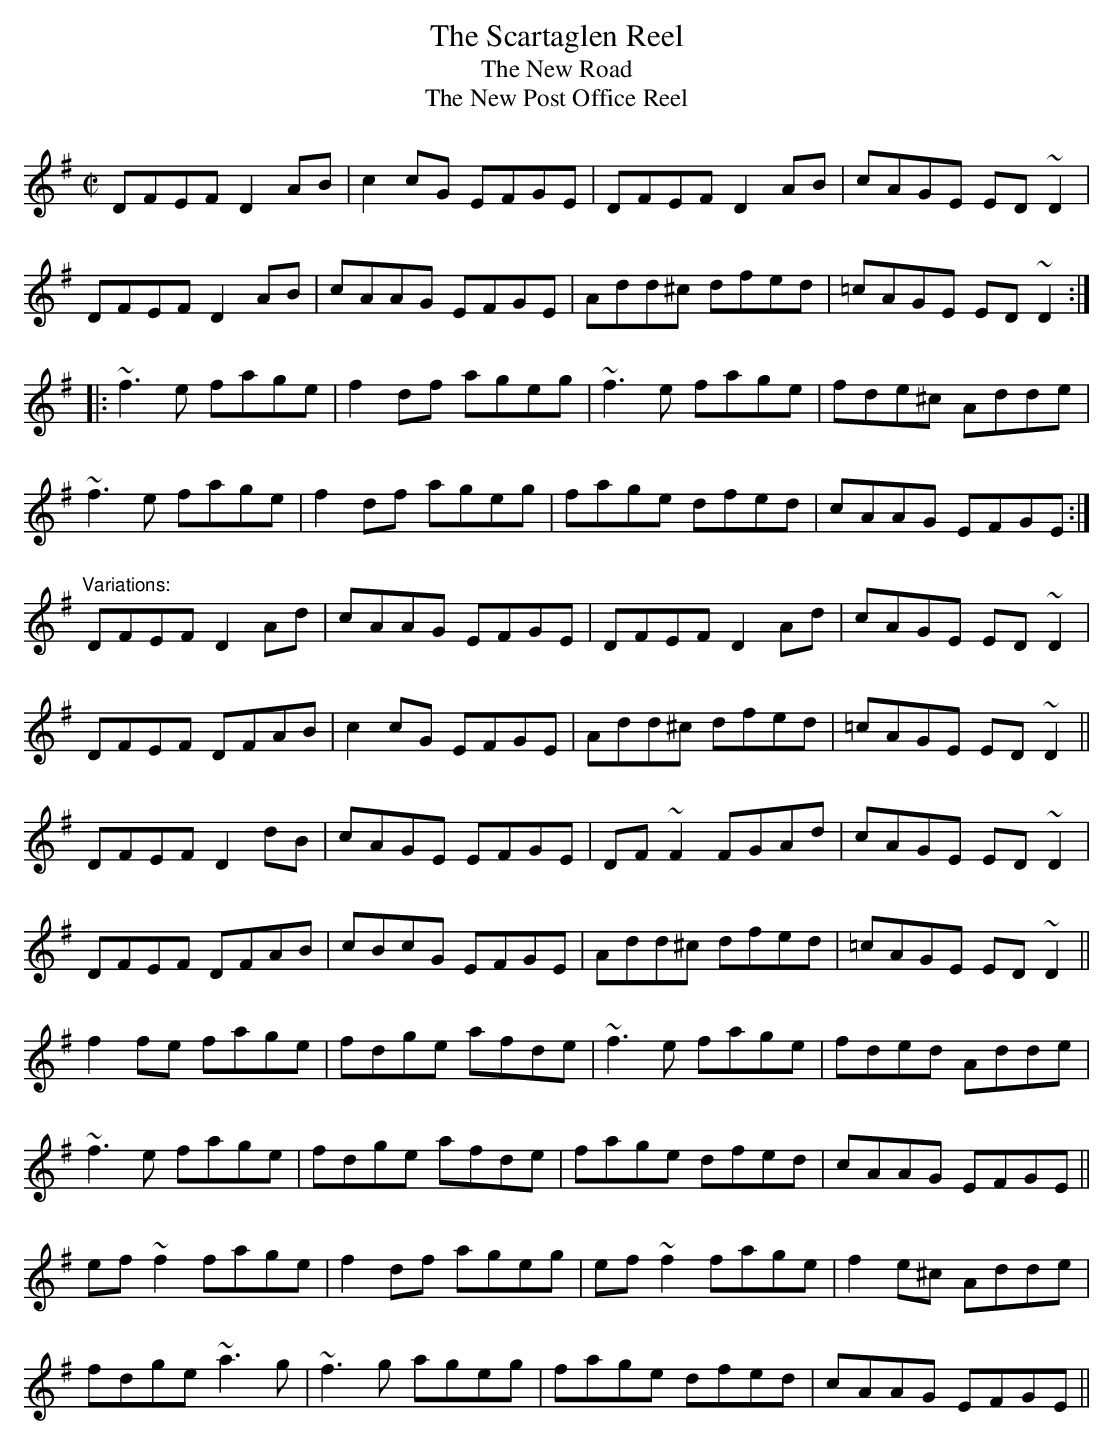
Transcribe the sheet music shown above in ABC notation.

X:1
T:Scartaglen Reel, The
T:New Road, The
T:New Post Office Reel, The
M:C|
K:Dmix
DFEF D2AB|c2cG EFGE|DFEF D2AB|cAGE ED~D2|
DFEF D2AB|cAAG EFGE|Add^c dfed|=cAGE ED~D2:|
|:~f3e fage|f2df ageg|~f3e fage|fde^c Adde|
~f3e fage|f2df ageg|fage dfed|cAAG EFGE:|
"Variations:"
DFEF D2Ad|cAAG EFGE|DFEF D2Ad|cAGE ED~D2|
DFEF DFAB|c2cG EFGE|Add^c dfed|=cAGE ED~D2||
DFEF D2dB|cAGE EFGE|DF~F2 FGAd|cAGE ED~D2|
DFEF DFAB|cBcG EFGE|Add^c dfed|=cAGE ED~D2||
f2fe fage|fdge afde|~f3e fage|fded Adde|
~f3e fage|fdge afde|fage dfed|cAAG EFGE||
ef~f2 fage|f2df ageg|ef~f2 fage|f2e^c Adde|
fdge ~a3g|~f3g ageg|fage dfed|cAAG EFGE||
